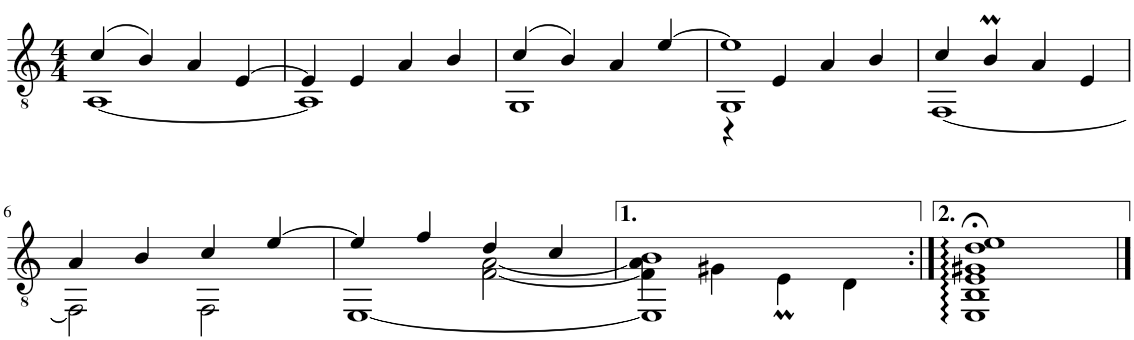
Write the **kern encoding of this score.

**kern
*part1
*staff1
*I"Klassische Gitarre
*I'Git.
*clefGv2
*k[]
*M4/4
=1
*^
(4c/	[1AA
4B/)	.
4A/	.
[4E/	.
=2	=2
4E/]	1AA]
4E/	.
4A/	.
4B/	.
=3	=3
(4c/	1GG
4B/)	.
4A/	.
[4e/	.
=4	=4
*	*^
1e]	1GG	4r
.	.	4E/
.	.	4A/
.	.	4B/
*	*v	*v
=5	=5
4c/	[1FF
4Bm/	.
4A/	.
4E/	.
!!LO:LB:g=z	!!
=6	=6
4A/	2FF\]
4B/	.
4c/	2FF\
[4e/	.
=7	=7
*	*^
4e/]	[1EE	2ryy
4f/	.	.
4d/	.	[2F\ [2A\
4c/	.	.
=8	=8	=8
1ryy	1EE] 1B	4F\] 4A\]
.	.	4G#X\
.	.	4Em\
.	.	4D\
*v	*v	*v
=9:|!
1EE:;< 1BB:;< 1E:;< 1G#X:;< 1d:;< 1e:;<
==
*-
